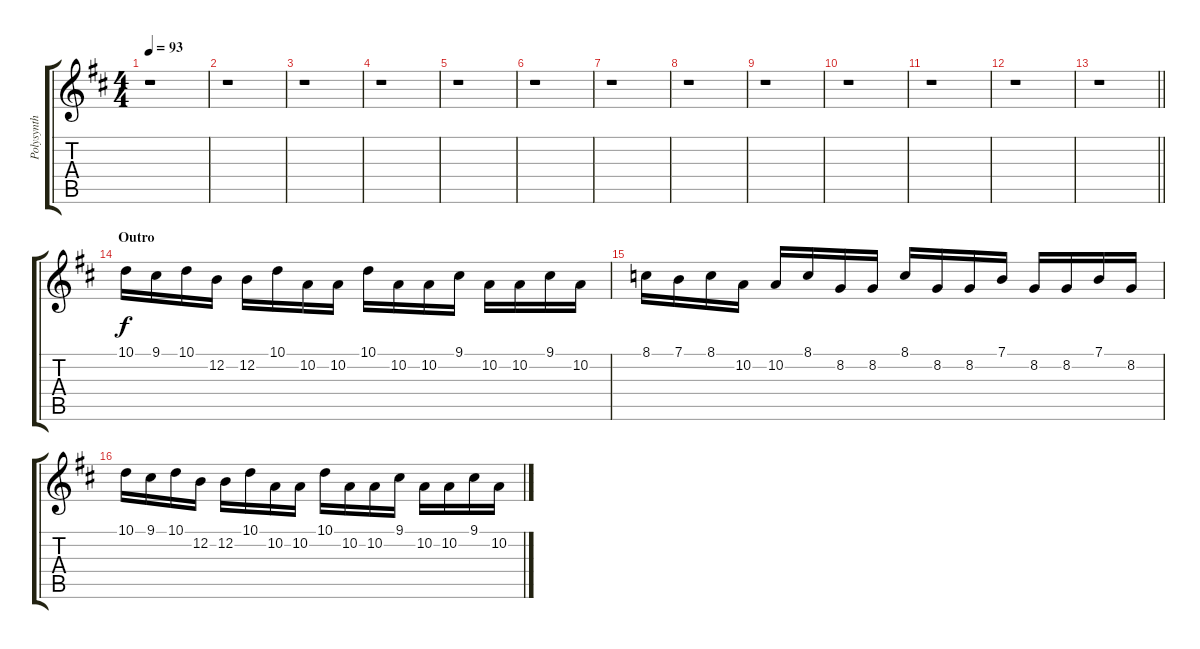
\track ("Polysynth Pad" "Polysynth ") {instrument pad3polysynth}
\staff {score tabs}
\tuning (E4 B3 G3 D3 A2 E2) {hide}
\ts (4 4)
\tempo 93
\clef g2
\ks d
r.1{dy f} |
r.1 |
r.1 |
r.1 |
r.1 |
r.1 |
r.1 |
r.1 |
r.1 |
r.1 |
r.1 |
r.1 |
\barLineRight lightlight
r.1 |
\section ("" "Outro")
10.1.16 9.1.16 10.1.16 12.2.16 12.2.16 10.1.16 10.2.16 10.2.16 10.1.16 10.2.16 10.2.16 9.1.16 10.2.16 10.2.16 9.1.16 10.2.16 |
8.1.16 7.1.16 8.1.16 10.2.16 10.2.16 8.1.16 8.2.16 8.2.16 8.1.16 8.2.16 8.2.16 7.1.16 8.2.16 8.2.16 7.1.16 8.2.16 |
10.1.16 9.1.16 10.1.16 12.2.16 12.2.16 10.1.16 10.2.16 10.2.16 10.1.16 10.2.16 10.2.16 9.1.16 10.2.16 10.2.16 9.1.16 10.2.16
